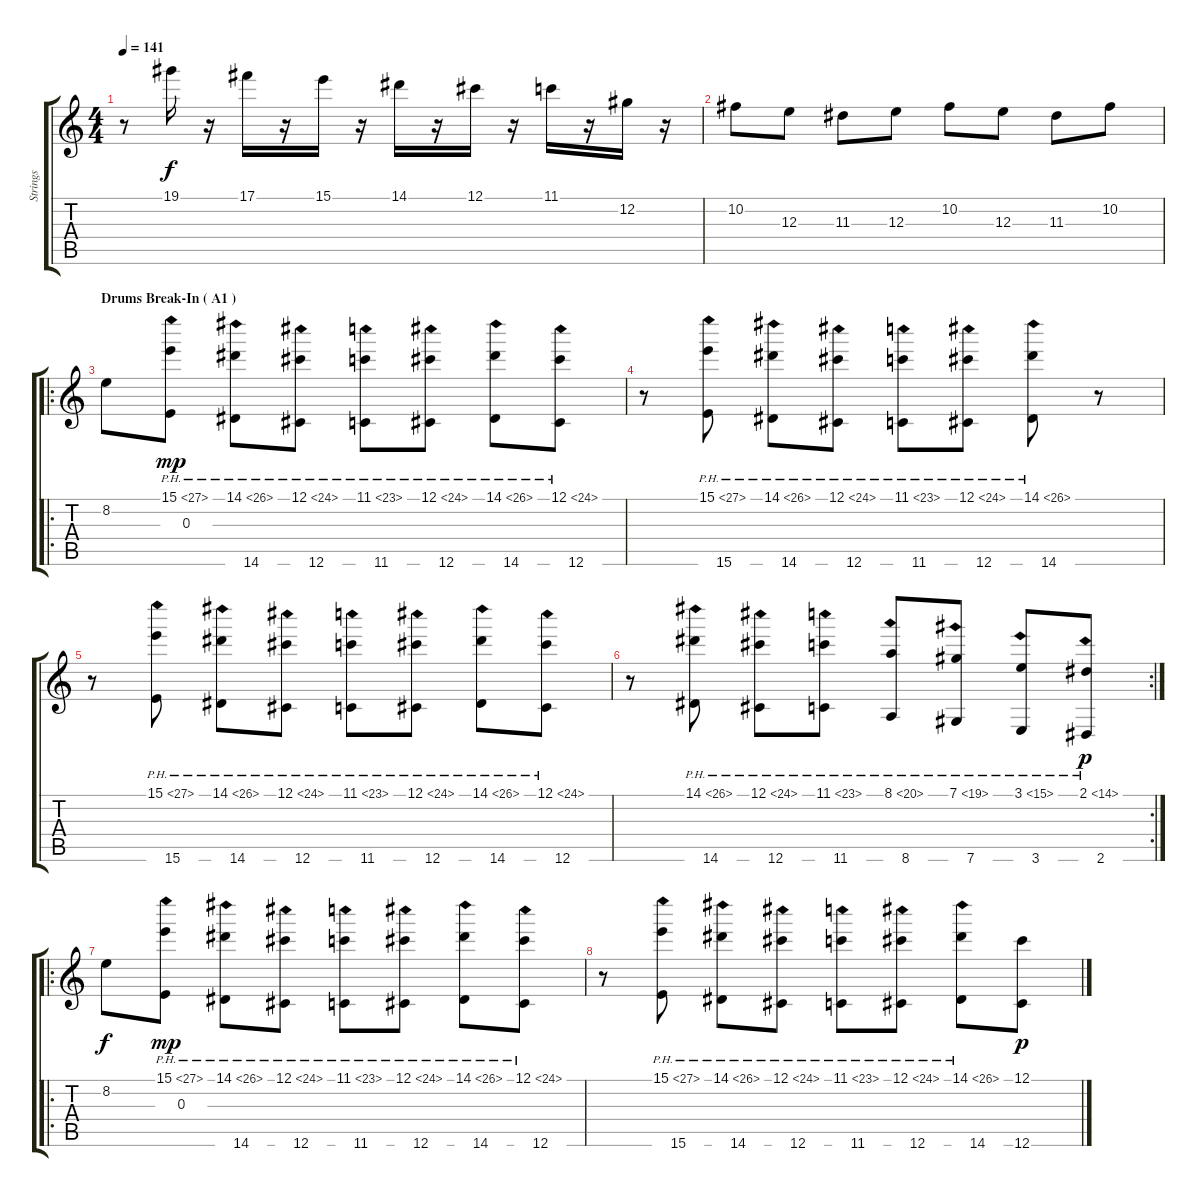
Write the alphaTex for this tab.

\track ("Strings" "Strings") {instrument tremolostrings}
\staff {score tabs}
\tuning (Db5 Ab4 E4 B3 Gb3 Db3) {hide}
\ts (4 4)
\tempo 141
\clef g2
\ks c
r.8{dy mp} 19.1.16{dy f} r.16 17.1.16 r.16 15.1.16 r.16 14.1.16 r.16 12.1.16 r.16 11.1.16 r.16 12.2.16 r.16 |
10.2.8 12.3.8 11.3.8 12.3.8 10.2.8 12.3.8 11.3.8 10.2.8 |
\ro
\section ("" "Drums Break-In ( A1 )")
8.2.8 (15.1{ph 12} 0.3).8{dy mp} (14.1{ph 12} 14.6).8 (12.1{ph 12} 12.6).8 (11.1{ph 12} 11.6).8 (12.1{ph 12} 12.6).8 (14.1{ph 12} 14.6).8 (12.1{ph 12} 12.6).8 |
r.8 (15.1{ph 12} 15.6).8 (14.1{ph 12} 14.6).8 (12.1{ph 12} 12.6).8 (11.1{ph 12} 11.6).8 (12.1{ph 12} 12.6).8 (14.1{ph 12} 14.6).8 r.8 |
r.8 (15.1{ph 12} 15.6).8 (14.1{ph 12} 14.6).8 (12.1{ph 12} 12.6).8 (11.1{ph 12} 11.6).8 (12.1{ph 12} 12.6).8 (14.1{ph 12} 14.6).8 (12.1{ph 12} 12.6).8 |
\rc 2
r.8 (14.1{ph 12} 14.6).8 (12.1{ph 12} 12.6).8 (11.1{ph 12} 11.6).8 (8.1{ph 12} 8.6).8 (7.1{ph 12} 7.6).8 (3.1{ph 12} 3.6).8 (2.1{ph 12} 2.6).8{dy p} |
\ro
8.2.8{dy f} (15.1{ph 12} 0.3).8{dy mp} (14.1{ph 12} 14.6).8 (12.1{ph 12} 12.6).8 (11.1{ph 12} 11.6).8 (12.1{ph 12} 12.6).8 (14.1{ph 12} 14.6).8 (12.1{ph 12} 12.6).8 |
r.8 (15.1{ph 12} 15.6).8 (14.1{ph 12} 14.6).8 (12.1{ph 12} 12.6).8 (11.1{ph 12} 11.6).8 (12.1{ph 12} 12.6).8 (14.1{ph 12} 14.6).8 (12.1 12.6).8{dy p}
